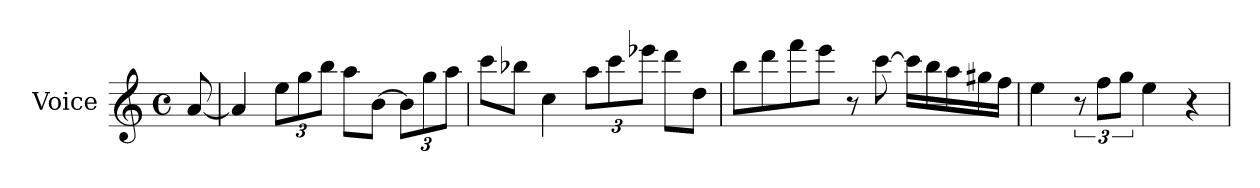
**kern
*part1
*staff1
*I"Voice
*I'Voice
*clefG2
*M4/4
*met(c)
=
[<8a/
=1
4a/]
12ee\L
12gg\
12bb\J
8aa\L
[>8b\J
12b\L]
12gg\
12aa\J
=2
8ccc\L
8bb-X\J
4cc\
12aa\L
12ccc\
12eee-X\J
8ddd\L
8dd\J
=3
8bb\L
8ddd\
8fff\
8eee\J
8r
[>8ccc\
16ccc\LL]
16bb\
16aa\
16gg#X\
16ff\JJ
=4
4ee\
12r
12ff\L
12gg\J
4ee\
4r
=
*-
